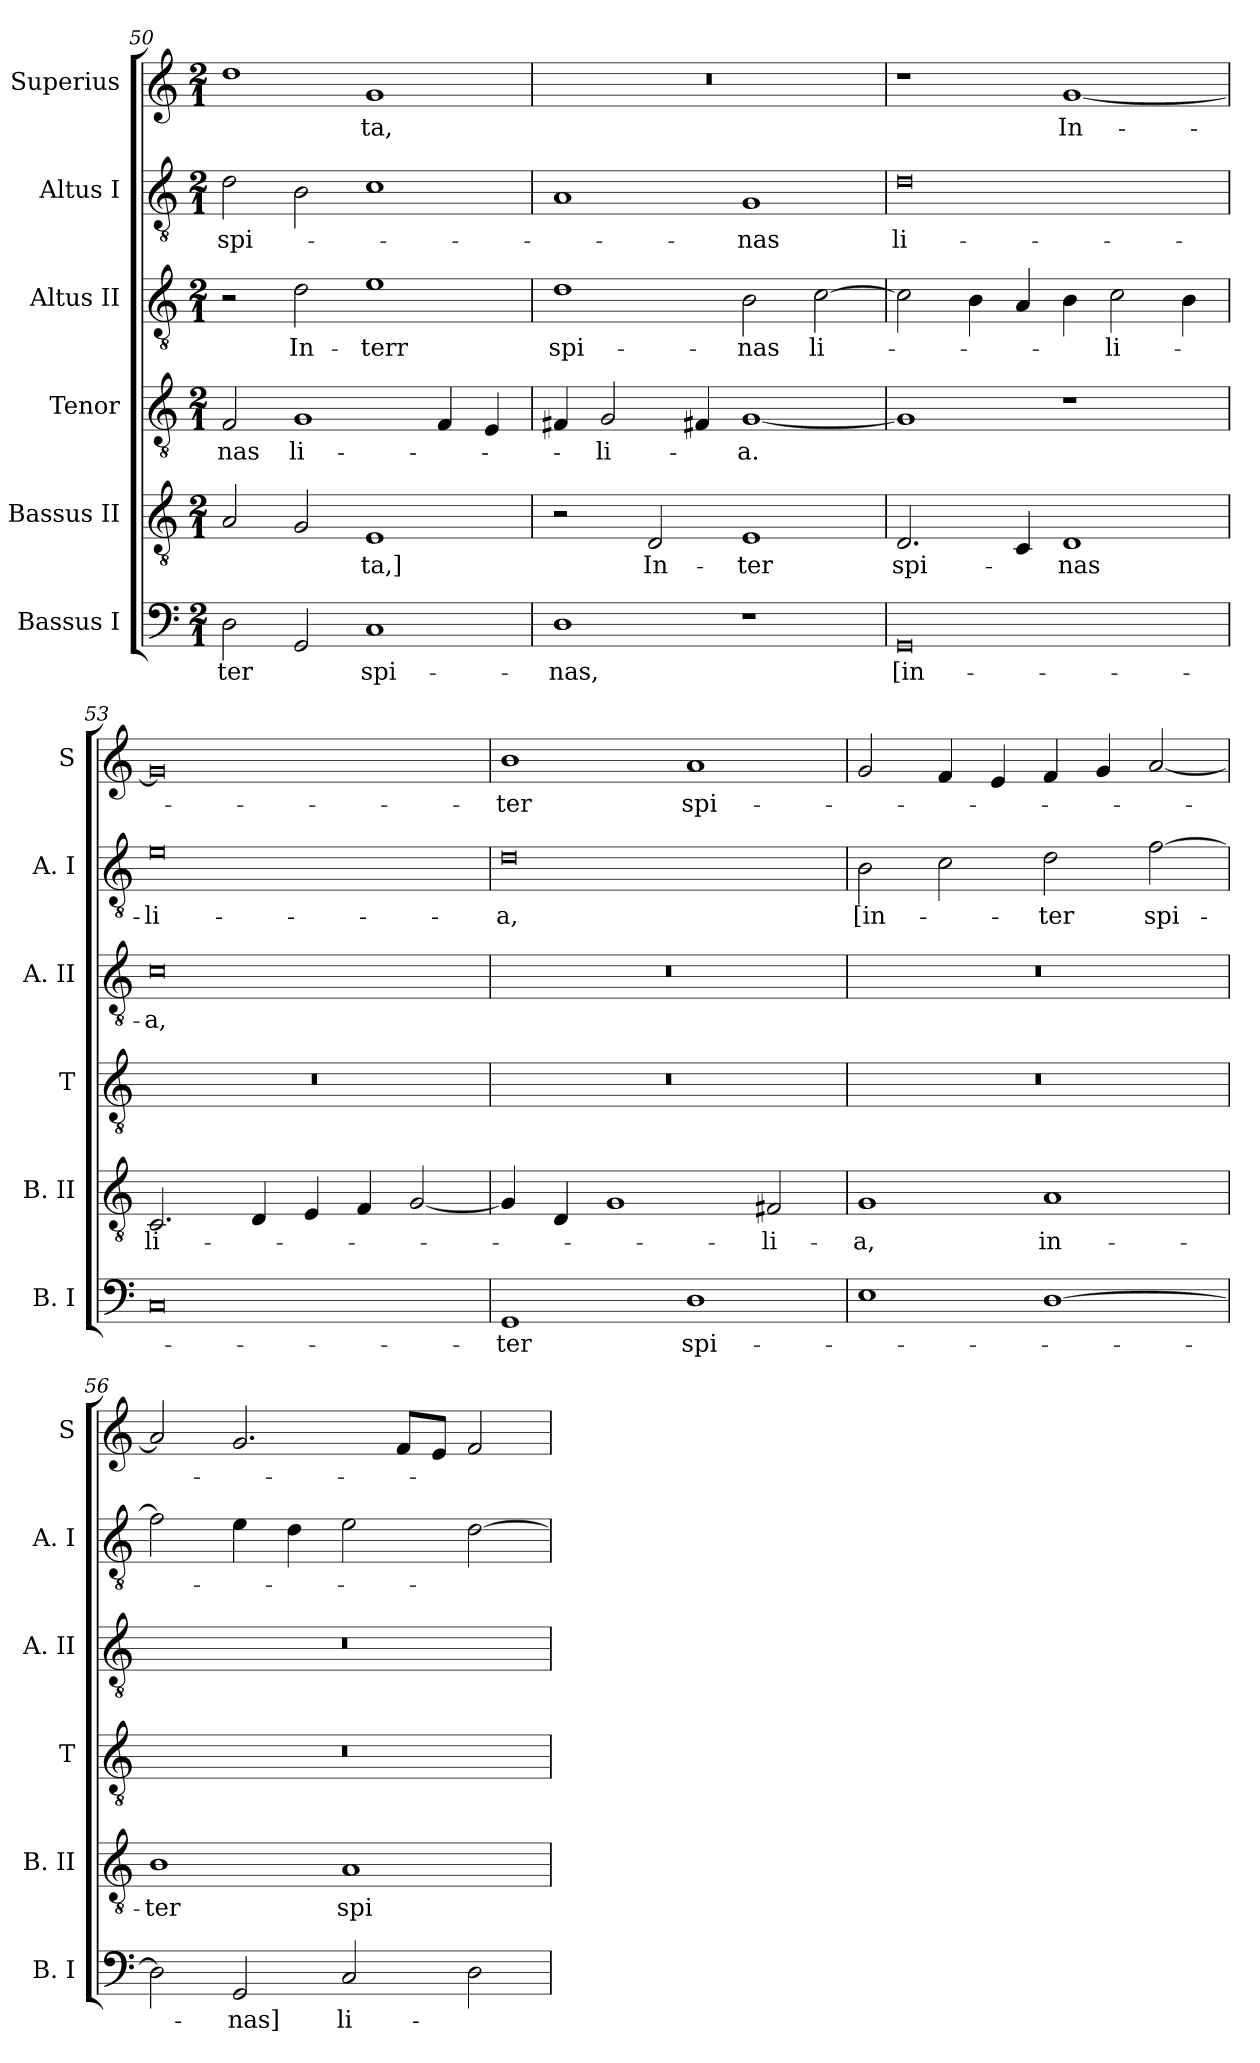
**kern	**text	**kern	**text	**kern	**text	**kern	**text	**kern	**text	**kern	**text
*part6	*part6	*part5	*part5	*part4	*part4	*part3	*part3	*part2	*part2	*part1	*part1
*staff6	*staff6	*staff5	*staff5	*staff4	*staff4	*staff3	*staff3	*staff2	*staff2	*staff1	*staff1
*I"Bassus I	*	*I"Bassus II	*	*I"Tenor	*	*I"Altus II	*	*I"Altus I	*	*I"Superius	*
*I'B. I	*	*I'B. II	*	*I'T	*	*I'A. II	*	*I'A. I	*	*I'S	*
*clefF4	*	*clefGv2	*	*clefGv2	*	*clefGv2	*	*clefGv2	*	*clefG2	*
*k[]	*	*k[]	*	*k[]	*	*k[]	*	*k[]	*	*k[]	*
*C:	*	*C:	*	*C:	*	*C:	*	*C:	*	*C:	*
*M2/1	*	*M2/1	*	*M2/1	*	*M2/1	*	*M2/1	*	*M2/1	*
=50	=50	=50	=50	=50	=50	=50	=50	=50	=50	=50	=50
2D	-ter	2A	.	2F	-nas	2r	.	2d	spi-	1dd	.
2GG	.	2G	.	1G	li-	2d	In-	2B	.	.	.
1C	spi-	1E	-ta,]	.	.	1e	-terr	1c	.	1g	-ta,
.	.	.	.	4F	.	.	.	.	.	.	.
.	.	.	.	4E	.	.	.	.	.	.	.
=51	=51	=51	=51	=51	=51	=51	=51	=51	=51	=51	=51
1D	-nas,	2r	.	4F#X	.	1d	spi-	1A	.	0r	.
.	.	.	.	2G	-li-	.	.	.	.	.	.
.	.	2D	In-	.	.	.	.	.	.	.	.
.	.	.	.	4F#X	.	.	.	.	.	.	.
1r	.	1E	-ter	[1G	-a.	2B	-nas	1G	-nas	.	.
.	.	.	.	.	.	[2c	li-	.	.	.	.
=52	=52	=52	=52	=52	=52	=52	=52	=52	=52	=52	=52
0GG	[in-	2.D	spi-	1G]	.	2c]	.	0d	li-	1r	.
.	.	.	.	.	.	4B	.	.	.	.	.
.	.	4C	.	.	.	4A	.	.	.	.	.
.	.	1D	-nas	1r	.	4B	.	.	.	[1g	In-
.	.	.	.	.	.	2c	-li-	.	.	.	.
.	.	.	.	.	.	4B	.	.	.	.	.
=53	=53	=53	=53	=53	=53	=53	=53	=53	=53	=53	=53
0C	.	2.C	li-	0r	.	0c	-a,	0e	-li-	0g]	.
.	.	4D	.	.	.	.	.	.	.	.	.
.	.	4E	.	.	.	.	.	.	.	.	.
.	.	4F	.	.	.	.	.	.	.	.	.
.	.	[2G	.	.	.	.	.	.	.	.	.
=54	=54	=54	=54	=54	=54	=54	=54	=54	=54	=54	=54
1GG	-ter	4G]	.	0r	.	0r	.	0d	-a,	1b	-ter
.	.	4D	.	.	.	.	.	.	.	.	.
.	.	1G	.	.	.	.	.	.	.	.	.
1D	spi-	.	.	.	.	.	.	.	.	1a	spi-
.	.	2F#X	-li-	.	.	.	.	.	.	.	.
=55	=55	=55	=55	=55	=55	=55	=55	=55	=55	=55	=55
1E	.	1G	-a,	0r	.	0r	.	2B	[in-	2g	.
.	.	.	.	.	.	.	.	2c	.	4f	.
.	.	.	.	.	.	.	.	.	.	4e	.
[1D	.	1A	in-	.	.	.	.	2d	-ter	4f	.
.	.	.	.	.	.	.	.	.	.	4g	.
.	.	.	.	.	.	.	.	[2f	spi-	[2a	.
=56	=56	=56	=56	=56	=56	=56	=56	=56	=56	=56	=56
2D]	.	1B	-ter	0r	.	0r	.	2f]	.	2a]	.
2GG	-nas]	.	.	.	.	.	.	4e	.	2.g	.
.	.	.	.	.	.	.	.	4d	.	.	.
2C	li-	1A	spi-	.	.	.	.	2e	.	.	.
.	.	.	.	.	.	.	.	.	.	8fL	.
.	.	.	.	.	.	.	.	.	.	8eJ	.
2D	.	.	.	.	.	.	.	[2d	.	2f	.
=	=	=	=	=	=	=	=	=	=	=	=
*-	*-	*-	*-	*-	*-	*-	*-	*-	*-	*-	*-
